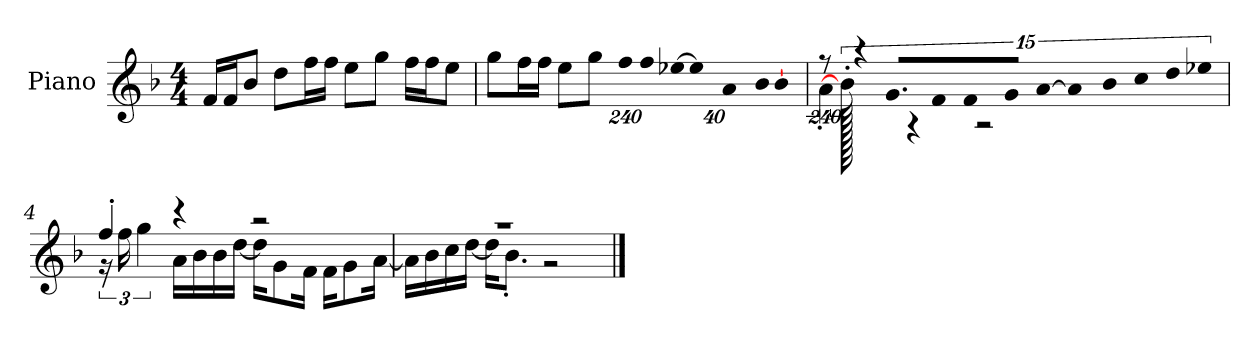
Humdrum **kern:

**kern
*part1
*staff1
*I"Piano
*I'P-no
*clefG2
*k[b-]
*M4/4
*MM90
=1
16f/LL
16f/J
8b-/J
8dd\L
16ff\L
16ff\JJ
8ee\L
8gg\J
16ff\LL
16ff\J
8ee\J
=2
8gg\L
16ff\L
16ff\JJ
8ee\L
8gg\J
*Xbrackettup
!LO:N:vis=16
1920%137ff\LL
!LO:N:vis=32
640%23ff\L
!LO:N:vis=32
[640%23ee-X\JJ
!LO:N:vis=8
960%137ee-\]
!LO:N:vis=16
1920%137a\L
!LO:N:vis=32
640%23b-\K
[384%41b-\J
=3
*brackettup
!LO:N:vis=16
*^
1920%137r	4a'\
1920b-'\]	.
!LO:N:vis=32	!
640%23r	.
!LO:N:vis=16.	!
960%103g/LL	.
!LO:N:vis=16	!
1920%137f/	.
.	4r
!LO:N:vis=16	!
1920%137f/J	.
!LO:N:vis=8	!
960%137g/J	.
.	2r
[1920%137a/L	.
640%23a/LL]	.
!LO:N:vis=32	!
640%23b-/K	.
!LO:N:vis=16	!
1920%137cc/J	.
!LO:N:vis=8	!
960%137dd/	.
!LO:N:vis=8	!
960%137ee-X/J	.
.	1920ryy
!!LO:LB:g=z	!!
=4	=4
4ff'/	24r
.	24ff\
.	6gg\
4r	16a\LL
.	16b-\
.	16b-\
.	[16dd\JJ
2r	16dd\KL]
.	8g\
.	16f\Jk
.	16f\KL
.	8g\
.	[16a\Jk
=5	=5
1r	16a\LL]
.	16b-\
.	16cc\
.	[16dd\JJ
.	16dd\KL]
.	8.b-'\J
.	2r
*v	*v
==
*-
